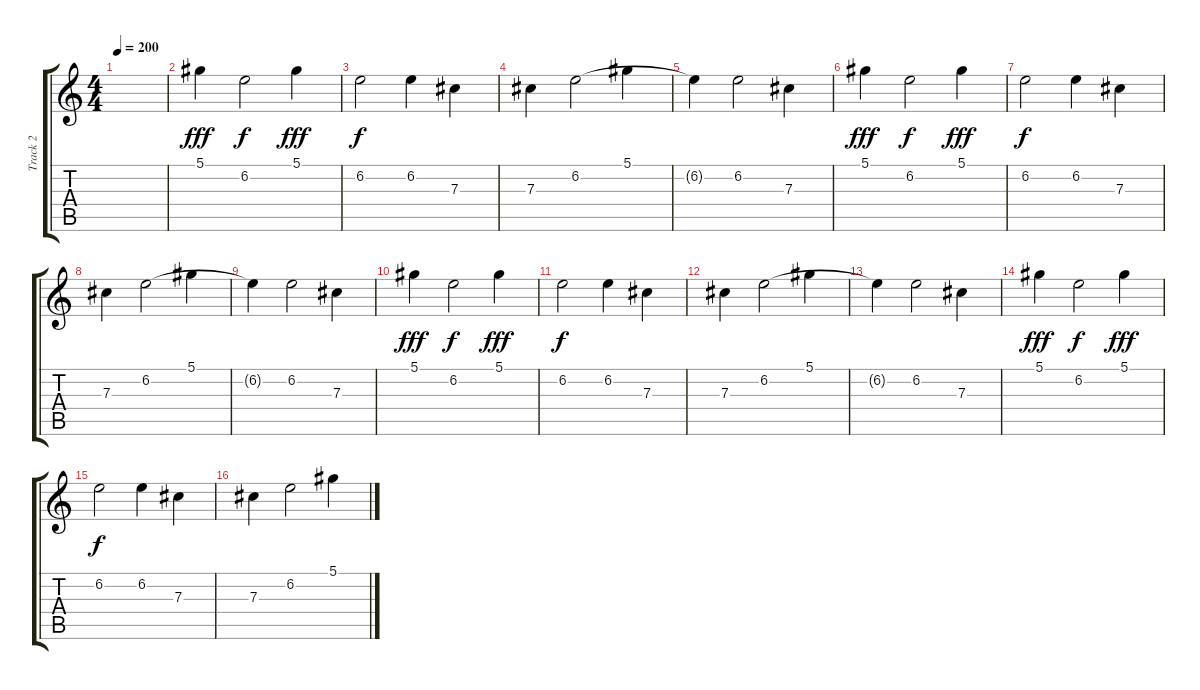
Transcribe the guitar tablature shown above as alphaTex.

\track ("Track 2" "Track 2") {instrument overdrivenguitar}
\staff {score tabs}
\tuning (Eb4 Bb3 Gb3 Db3 Ab2 Db2) {hide}
\ts (4 4)
\tempo 200
\clef g2
\ks c
|
5.1.4{dy fff} 6.2.2{dy f} 5.1.4{dy fff} |
6.2.2{dy f} 6.2.4 7.3.4 |
7.3.4 6.2.2 5.1.4 |
6.2{t}.4 6.2.2 7.3.4 |
5.1.4{dy fff} 6.2.2{dy f} 5.1.4{dy fff} |
6.2.2{dy f} 6.2.4 7.3.4 |
7.3.4 6.2.2 5.1.4 |
6.2{t}.4 6.2.2 7.3.4 |
5.1.4{dy fff} 6.2.2{dy f} 5.1.4{dy fff} |
6.2.2{dy f} 6.2.4 7.3.4 |
7.3.4 6.2.2 5.1.4 |
6.2{t}.4 6.2.2 7.3.4 |
5.1.4{dy fff} 6.2.2{dy f} 5.1.4{dy fff} |
6.2.2{dy f} 6.2.4 7.3.4 |
7.3.4 6.2.2 5.1.4
